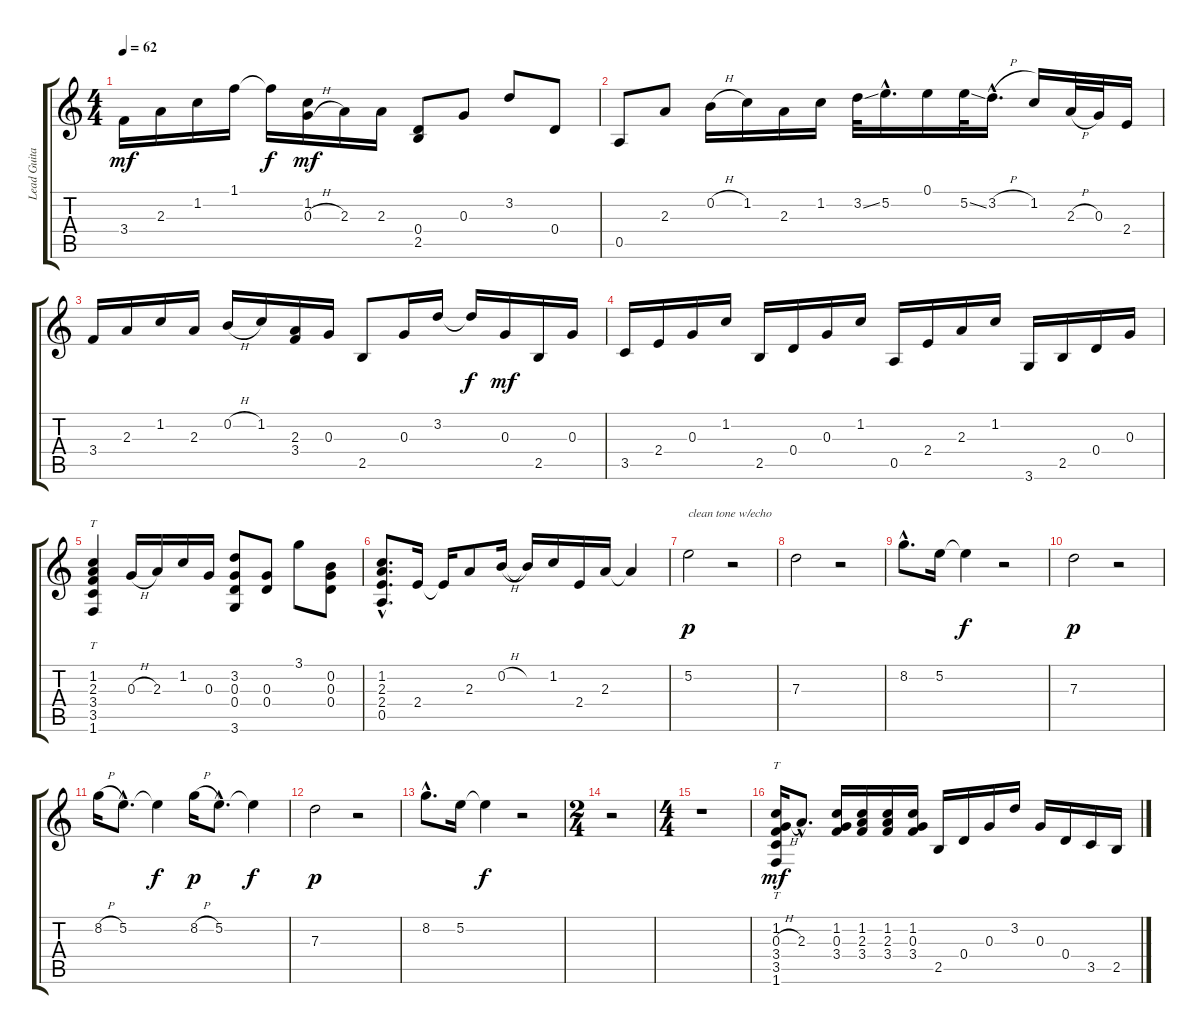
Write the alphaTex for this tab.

\track ("Lead Guitar: Slash" "Lead Guita") {instrument distortionguitar}
\staff {score tabs}
\tuning (E4 B3 G3 D3 A2 E2) {hide}
\ts (4 4)
\tempo 62
\clef g2
\ks c
3.4.16{dy mf volume 13 instrument electricguitarjazz} 2.3.16{volume 13 instrument electricguitarjazz} 1.2.16{volume 13 instrument electricguitarjazz} 1.1.16{volume 13 instrument electricguitarjazz} 1.1{t}.16{dy f} (1.2 0.3{h}).16{dy mf volume 13 instrument electricguitarjazz} 2.3.16{volume 13 instrument electricguitarjazz} 2.3.16{volume 13 instrument electricguitarjazz} (0.4 2.5).8{volume 13 instrument electricguitarjazz} 0.3.8{volume 13 instrument electricguitarjazz} 3.2.8{volume 13 instrument electricguitarjazz} 0.4.8{volume 13 instrument electricguitarjazz} |
0.5.8{volume 13 instrument electricguitarjazz} 2.3.8{volume 13 instrument electricguitarjazz} 0.2{h}.16{volume 13 instrument electricguitarjazz} 1.2.16{volume 13 instrument electricguitarjazz} 2.3.16{volume 13 instrument electricguitarjazz} 1.2.16{volume 13 instrument electricguitarjazz} 3.2{ss}.32{volume 13 instrument electricguitarjazz} 5.2{hac}.16{d volume 13 instrument electricguitarjazz} 0.1.16{volume 13 instrument electricguitarjazz} 5.2{ss}.32{volume 13 instrument electricguitarjazz} 3.2{h hac}.16{d volume 13 instrument electricguitarjazz} 1.2.16{volume 13 instrument electricguitarjazz} 2.3{h}.32{volume 13 instrument electricguitarjazz} 0.3.32{volume 13 instrument electricguitarjazz} 2.4.16{volume 13 instrument electricguitarjazz} |
3.4.16{volume 13 instrument electricguitarjazz} 2.3.16{volume 13 instrument electricguitarjazz} 1.2.16{volume 13 instrument electricguitarjazz} 2.3.16{volume 13 instrument electricguitarjazz} 0.2{h}.16{volume 13 instrument electricguitarjazz} 1.2.16{volume 13 instrument electricguitarjazz} (2.3 3.4).16{volume 13 instrument electricguitarjazz} 0.3.16{volume 13 instrument electricguitarjazz} 2.5.8{volume 13 instrument electricguitarjazz} 0.3.16{volume 13 instrument electricguitarjazz} 3.2.16{volume 13 instrument electricguitarjazz} 3.2{t}.16{dy f} 0.3.16{dy mf volume 13 instrument electricguitarjazz} 2.5.16{volume 13 instrument electricguitarjazz} 0.3.16{volume 13 instrument electricguitarjazz} |
3.5.16{volume 13 instrument electricguitarjazz} 2.4.16{volume 13 instrument electricguitarjazz} 0.3.16{volume 13 instrument electricguitarjazz} 1.2.16{volume 13 instrument electricguitarjazz} 2.5.16{volume 13 instrument electricguitarjazz} 0.4.16{volume 13 instrument electricguitarjazz} 0.3.16{volume 13 instrument electricguitarjazz} 1.2.16{volume 13 instrument electricguitarjazz} 0.5.16{volume 13 instrument electricguitarjazz} 2.4.16{volume 13 instrument electricguitarjazz} 2.3.16{volume 13 instrument electricguitarjazz} 1.2.16{volume 13 instrument electricguitarjazz} 3.6.16{volume 13 instrument electricguitarjazz} 2.5.16{volume 13 instrument electricguitarjazz} 0.4.16{volume 13 instrument electricguitarjazz} 0.3.16{volume 13 instrument electricguitarjazz} |
(1.2 2.3 3.4 3.5 1.6).4{tt volume 13 instrument electricguitarjazz} 0.3{h}.16{volume 13 instrument electricguitarjazz} 2.3.16{volume 13 instrument electricguitarjazz} 1.2.16{volume 13 instrument electricguitarjazz} 0.3.16{volume 13 instrument electricguitarjazz} (3.2 0.3 0.4 3.6).8{volume 13 instrument electricguitarjazz} (0.3 0.4).8{volume 13 instrument electricguitarjazz} 3.1.8{volume 13 instrument electricguitarjazz} (0.2 0.3 0.4).8{volume 13 instrument electricguitarjazz} |
(1.2{hac} 2.3{hac} 2.4{hac} 0.5{hac}).8{d volume 13 instrument electricguitarjazz} 2.4.16{volume 13 instrument electricguitarjazz} 2.4{t}.16 2.3.8{volume 13 instrument electricguitarjazz} 0.2{h}.16{volume 13 instrument electricguitarjazz} 0.2{t}.16 1.2.16{volume 13 instrument electricguitarjazz} 2.4.16{volume 13 instrument electricguitarjazz} 2.3.16{volume 13 instrument electricguitarjazz} 2.3{t}.4 |
5.2.2{txt "clean tone w/echo" dy p volume 13 instrument electricguitarjazz} r.2 |
7.3.2{volume 13 instrument electricguitarjazz} r.2 |
8.2{hac}.8{d volume 13 instrument electricguitarjazz} 5.2.16{volume 13 instrument electricguitarjazz} 5.2{t}.4{dy f} r.2 |
7.3.2{dy p volume 13 instrument electricguitarjazz} r.2 |
8.2{h}.16{volume 13 instrument electricguitarjazz} 5.2{hac}.8{d volume 13 instrument electricguitarjazz} 5.2{t}.4{dy f} 8.2{h}.16{dy p volume 13 instrument electricguitarjazz} 5.2{hac}.8{d volume 13 instrument electricguitarjazz} 5.2{t}.4{dy f} |
7.3.2{dy p volume 13 instrument electricguitarjazz} r.2 |
8.2{hac}.8{d volume 13 instrument electricguitarjazz} 5.2.16{volume 13 instrument electricguitarjazz} 5.2{t}.4{dy f} r.2 |
\ts (2 4)
r.2 |
\ts (4 4)
r.1 |
(1.2 0.3{h} 3.4 3.5 1.6).16{tt dy mf volume 13 instrument electricguitarjazz} 2.3{hac}.8{d volume 13 instrument electricguitarjazz} (1.2 0.3 3.4).16{volume 13 instrument electricguitarjazz} (1.2 2.3 3.4).16{volume 13 instrument electricguitarjazz} (1.2 2.3 3.4).16{volume 13 instrument electricguitarjazz} (1.2 0.3 3.4).16{volume 13 instrument electricguitarjazz} 2.5.16{volume 13 instrument electricguitarjazz} 0.4.16{volume 13 instrument electricguitarjazz} 0.3.16{volume 13 instrument electricguitarjazz} 3.2.16{volume 13 instrument electricguitarjazz} 0.3.16{volume 13 instrument electricguitarjazz} 0.4.16{volume 13 instrument electricguitarjazz} 3.5.16{volume 13 instrument electricguitarjazz} 2.5.16{volume 13 instrument electricguitarjazz}
